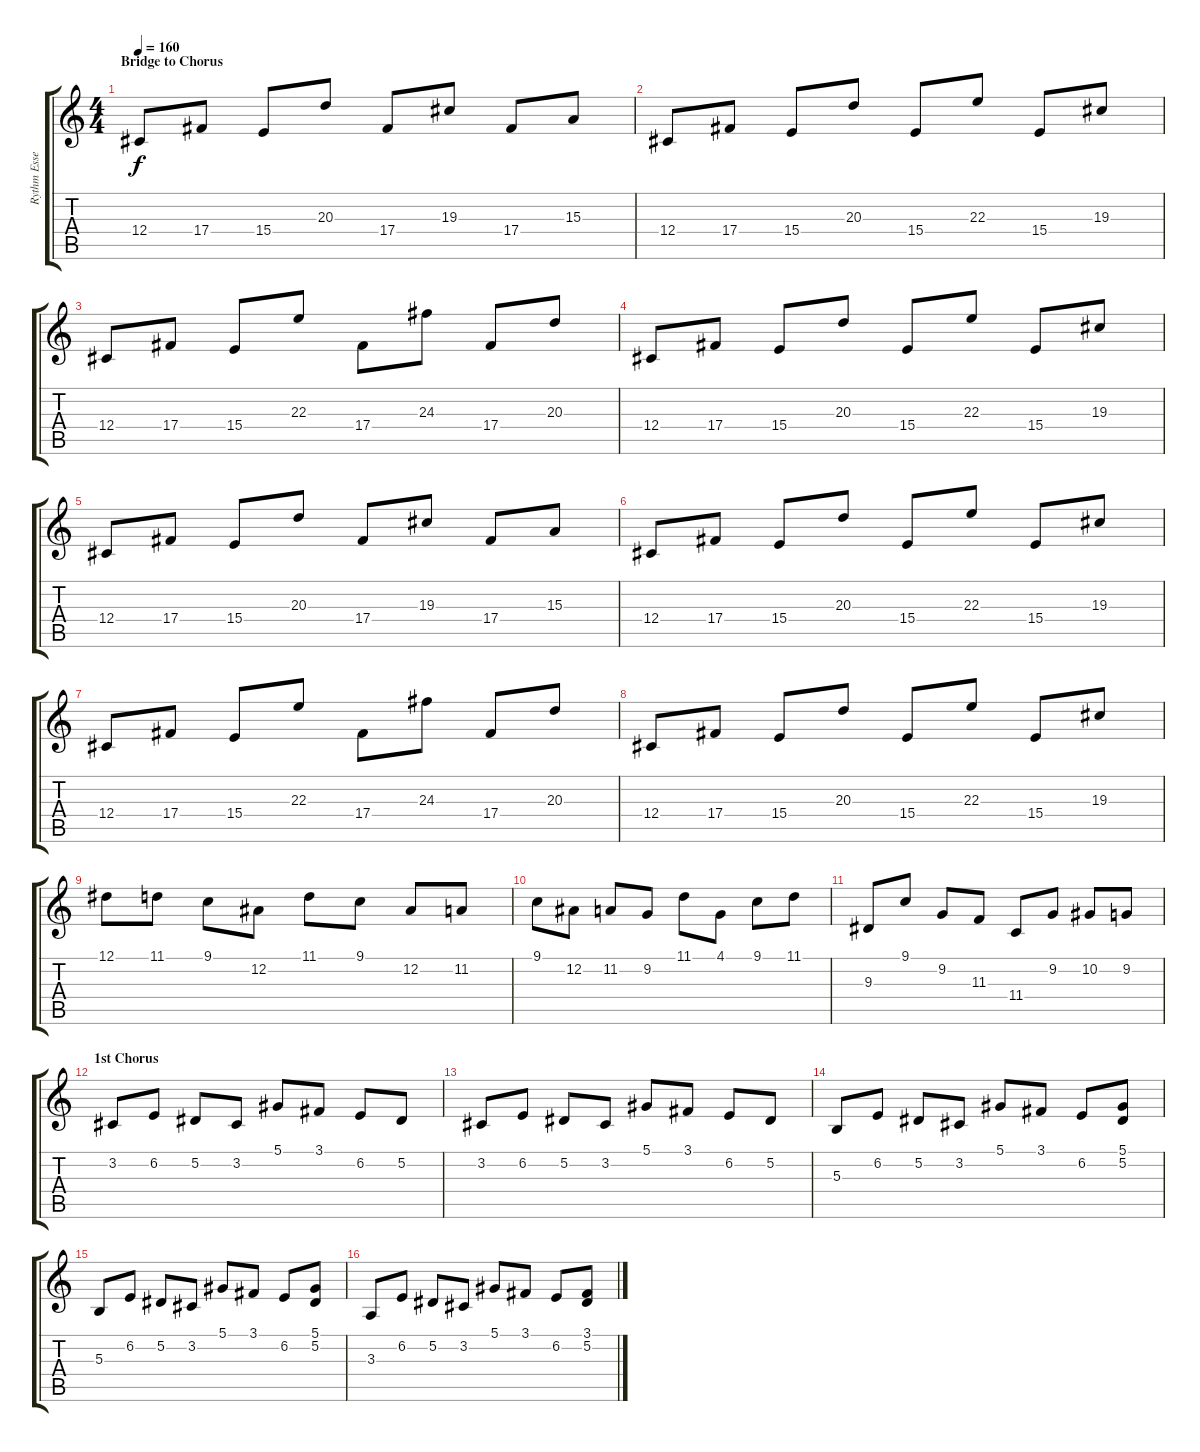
\track ("Rythm Essemble (Everton Andrade)" "Rythm Esse") {instrument stringensemble1}
\staff {score tabs}
\tuning (Eb4 Bb3 Gb3 Db3 Ab2 Eb2) {hide}
\ts (4 4)
\section ("" "Bridge to Chorus")
\tempo 160
\clef g2
\ks c
12.4.8{dy f} 17.4.8 15.4.8 20.3.8 17.4.8 19.3.8 17.4.8 15.3.8 |
12.4.8 17.4.8 15.4.8 20.3.8 15.4.8 22.3.8 15.4.8 19.3.8 |
12.4.8 17.4.8 15.4.8 22.3.8 17.4.8 24.3.8 17.4.8 20.3.8 |
12.4.8 17.4.8 15.4.8 20.3.8 15.4.8 22.3.8 15.4.8 19.3.8 |
12.4.8 17.4.8 15.4.8 20.3.8 17.4.8 19.3.8 17.4.8 15.3.8 |
12.4.8 17.4.8 15.4.8 20.3.8 15.4.8 22.3.8 15.4.8 19.3.8 |
12.4.8 17.4.8 15.4.8 22.3.8 17.4.8 24.3.8 17.4.8 20.3.8 |
12.4.8 17.4.8 15.4.8 20.3.8 15.4.8 22.3.8 15.4.8 19.3.8 |
12.1.8 11.1.8 9.1.8 12.2.8 11.1.8 9.1.8 12.2.8 11.2.8 |
9.1.8 12.2.8 11.2.8 9.2.8 11.1.8 4.1.8 9.1.8 11.1.8 |
9.3.8 9.1.8 9.2.8 11.3.8 11.4.8 9.2.8 10.2.8 9.2.8 |
\section ("" "1st Chorus")
3.2.8 6.2.8 5.2.8 3.2.8 5.1.8 3.1.8 6.2.8 5.2.8 |
3.2.8 6.2.8 5.2.8 3.2.8 5.1.8 3.1.8 6.2.8 5.2.8 |
5.3.8 6.2.8 5.2.8 3.2.8 5.1.8 3.1.8 6.2.8 (5.1 5.2).8 |
5.3.8 6.2.8 5.2.8 3.2.8 5.1.8 3.1.8 6.2.8 (5.1 5.2).8 |
3.3.8 6.2.8 5.2.8 3.2.8 5.1.8 3.1.8 6.2.8 (3.1 5.2).8
